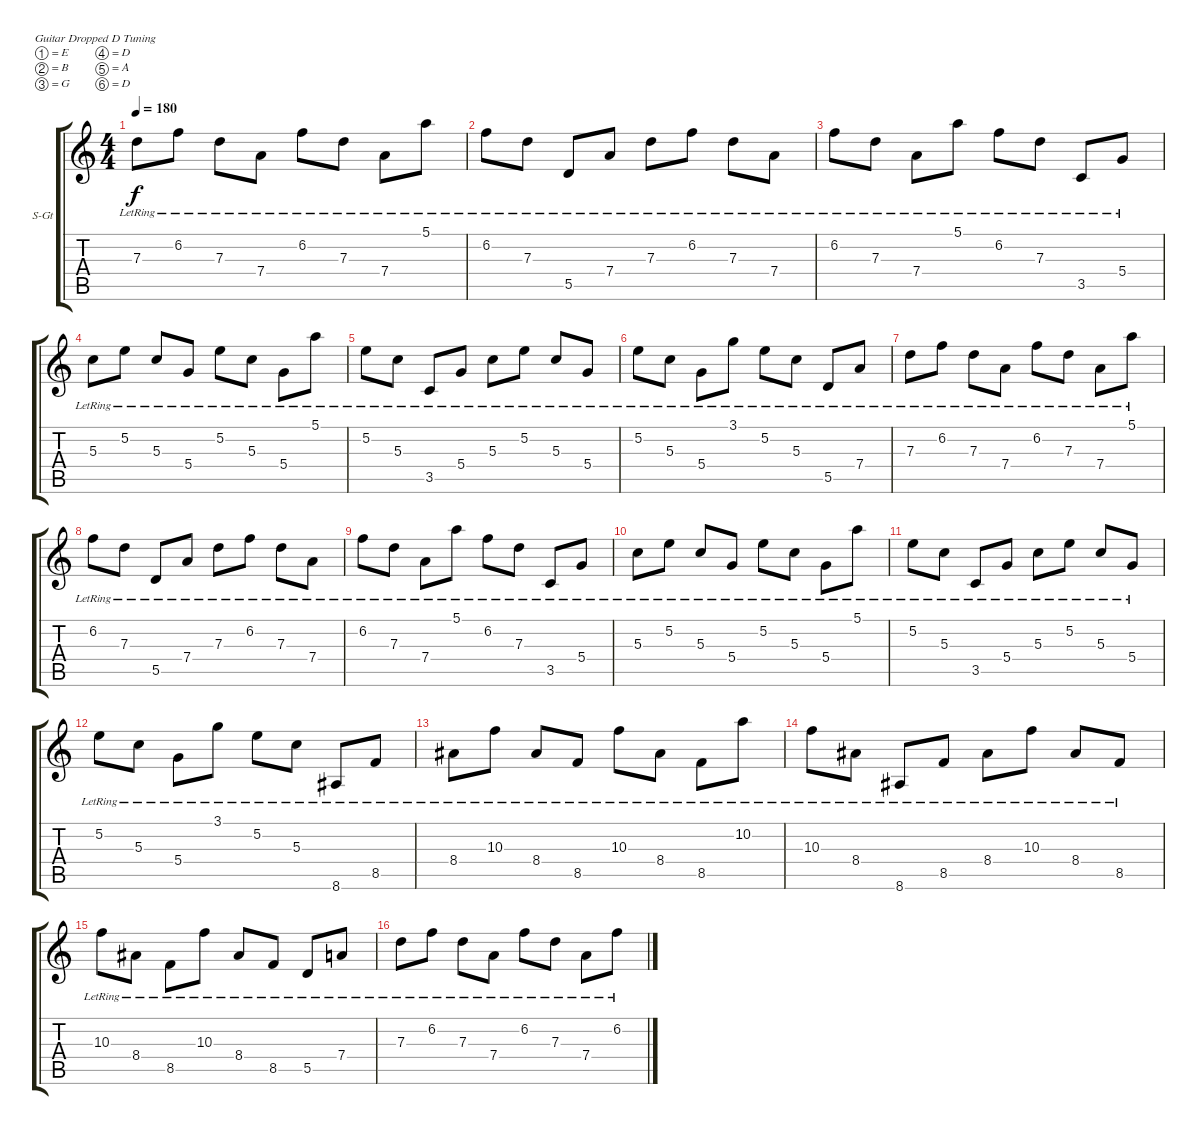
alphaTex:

\bracketExtendMode groupsimilarinstruments
\firstSystemTrackNameOrientation horizontal
\otherSystemsTrackNameOrientation horizontal
\track ("Clean Guitar" "S-Gt") {instrument acousticguitarsteel}
\staff {score tabs}
\tuning (E4 B3 G3 D3 A2 D2)
\ts (4 4)
\tempo 180
\clef g2
\ks c
7.3{lr}.8{dy f} 6.2{lr}.8 7.3{lr}.8 7.4{lr}.8 6.2{lr}.8 7.3{lr}.8 7.4{lr}.8 5.1{lr}.8 |
6.2{lr}.8 7.3{lr}.8 5.5{lr}.8 7.4{lr}.8 7.3{lr}.8 6.2{lr}.8 7.3{lr}.8 7.4{lr}.8 |
6.2{lr}.8 7.3{lr}.8 7.4{lr}.8 5.1{lr}.8 6.2{lr}.8 7.3{lr}.8 3.5{lr}.8 5.4{lr}.8 |
5.3{lr}.8 5.2{lr}.8 5.3{lr}.8 5.4{lr}.8 5.2{lr}.8 5.3{lr}.8 5.4{lr}.8 5.1{lr}.8 |
5.2{lr}.8 5.3{lr}.8 3.5{lr}.8 5.4{lr}.8 5.3{lr}.8 5.2{lr}.8 5.3{lr}.8 5.4{lr}.8 |
5.2{lr}.8 5.3{lr}.8 5.4{lr}.8 3.1{lr}.8 5.2{lr}.8 5.3{lr}.8 5.5{lr}.8 7.4{lr}.8 |
7.3{lr}.8 6.2{lr}.8 7.3{lr}.8 7.4{lr}.8 6.2{lr}.8 7.3{lr}.8 7.4{lr}.8 5.1{lr}.8 |
6.2{lr}.8 7.3{lr}.8 5.5{lr}.8 7.4{lr}.8 7.3{lr}.8 6.2{lr}.8 7.3{lr}.8 7.4{lr}.8 |
6.2{lr}.8 7.3{lr}.8 7.4{lr}.8 5.1{lr}.8 6.2{lr}.8 7.3{lr}.8 3.5{lr}.8 5.4{lr}.8 |
5.3{lr}.8 5.2{lr}.8 5.3{lr}.8 5.4{lr}.8 5.2{lr}.8 5.3{lr}.8 5.4{lr}.8 5.1{lr}.8 |
5.2{lr}.8 5.3{lr}.8 3.5{lr}.8 5.4{lr}.8 5.3{lr}.8 5.2{lr}.8 5.3{lr}.8 5.4{lr}.8 |
5.2{lr}.8 5.3{lr}.8 5.4{lr}.8 3.1{lr}.8 5.2{lr}.8 5.3{lr}.8 8.6{lr}.8 8.5{lr}.8 |
8.4{lr}.8 10.3{lr}.8 8.4{lr}.8 8.5{lr}.8 10.3{lr}.8 8.4{lr}.8 8.5{lr}.8 10.2{lr}.8 |
10.3{lr}.8 8.4{lr}.8 8.6{lr}.8 8.5{lr}.8 8.4{lr}.8 10.3{lr}.8 8.4{lr}.8 8.5{lr}.8 |
10.3{lr}.8 8.4{lr}.8 8.5{lr}.8 10.3{lr}.8 8.4{lr}.8 8.5{lr}.8 5.5{lr}.8 7.4{lr}.8 |
7.3{lr}.8 6.2{lr}.8 7.3{lr}.8 7.4{lr}.8 6.2{lr}.8 7.3{lr}.8 7.4{lr}.8 6.2{lr}.8
